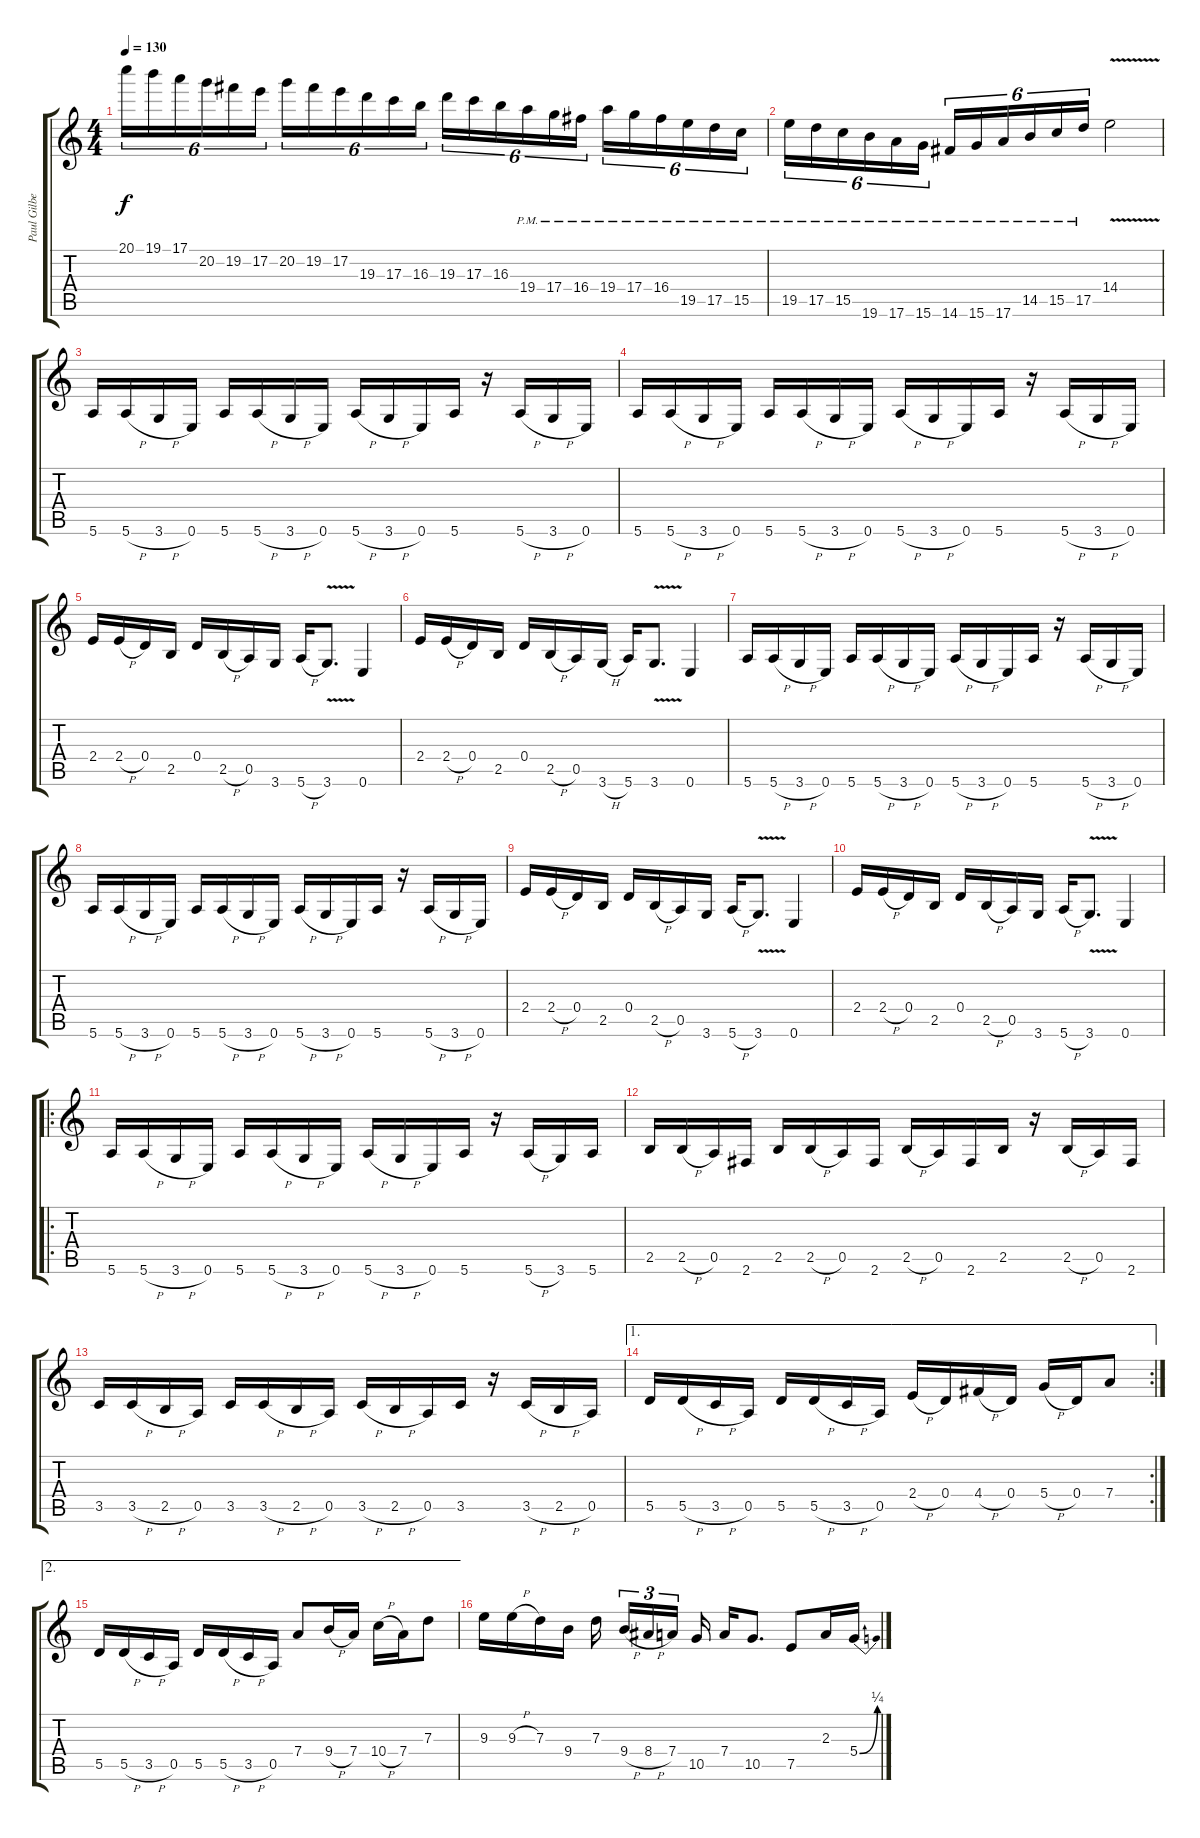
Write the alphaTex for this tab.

\track ("Paul Gilbert (Lead Guitar)" "Paul Gilbe") {instrument distortionguitar}
\staff {score tabs}
\tuning (E4 B3 G3 D3 A2 E2) {hide}
\ts (4 4)
\tempo 130
\clef g2
\ks c
20.1.16{tu (6 4) dy f} 19.1.16{tu (6 4)} 17.1.16{tu (6 4)} 20.2.16{tu (6 4)} 19.2.16{tu (6 4)} 17.2.16{tu (6 4)} 20.2.16{tu (6 4)} 19.2.16{tu (6 4)} 17.2.16{tu (6 4)} 19.3.16{tu (6 4)} 17.3.16{tu (6 4)} 16.3.16{tu (6 4)} 19.3.16{tu (6 4)} 17.3.16{tu (6 4)} 16.3.16{tu (6 4)} 19.4{pm}.16{tu (6 4)} 17.4{pm}.16{tu (6 4)} 16.4{pm}.16{tu (6 4)} 19.4{pm}.16{tu (6 4)} 17.4{pm}.16{tu (6 4)} 16.4{pm}.16{tu (6 4)} 19.5{pm}.16{tu (6 4)} 17.5{pm}.16{tu (6 4)} 15.5{pm}.16{tu (6 4)} |
19.5{pm}.16{tu (6 4)} 17.5{pm}.16{tu (6 4)} 15.5{pm}.16{tu (6 4)} 19.6{pm}.16{tu (6 4)} 17.6{pm}.16{tu (6 4)} 15.6{pm}.16{tu (6 4)} 14.6{pm}.16{tu (6 4)} 15.6{pm}.16{tu (6 4)} 17.6{pm}.16{tu (6 4)} 14.5{pm}.16{tu (6 4)} 15.5{pm}.16{tu (6 4)} 17.5{pm}.16{tu (6 4)} 14.4{v}.2 |
5.6.16 5.6{h}.16 3.6{h}.16 0.6.16 5.6.16 5.6{h}.16 3.6{h}.16 0.6.16 5.6{h}.16 3.6{h}.16 0.6.16 5.6.16 r.16 5.6{h}.16 3.6{h}.16 0.6.16 |
5.6.16 5.6{h}.16 3.6{h}.16 0.6.16 5.6.16 5.6{h}.16 3.6{h}.16 0.6.16 5.6{h}.16 3.6{h}.16 0.6.16 5.6.16 r.16 5.6{h}.16 3.6{h}.16 0.6.16 |
2.4.16 2.4{h}.16 0.4.16 2.5.16 0.4.16 2.5{h}.16 0.5.16 3.6.16 5.6{h}.16 3.6{v}.8{d} 0.6.4 |
2.4.16 2.4{h}.16 0.4.16 2.5.16 0.4.16 2.5{h}.16 0.5.16 3.6{h}.16 5.6.16 3.6{v}.8{d} 0.6.4 |
5.6.16 5.6{h}.16 3.6{h}.16 0.6.16 5.6.16 5.6{h}.16 3.6{h}.16 0.6.16 5.6{h}.16 3.6{h}.16 0.6.16 5.6.16 r.16 5.6{h}.16 3.6{h}.16 0.6.16 |
5.6.16 5.6{h}.16 3.6{h}.16 0.6.16 5.6.16 5.6{h}.16 3.6{h}.16 0.6.16 5.6{h}.16 3.6{h}.16 0.6.16 5.6.16 r.16 5.6{h}.16 3.6{h}.16 0.6.16 |
2.4.16 2.4{h}.16 0.4.16 2.5.16 0.4.16 2.5{h}.16 0.5.16 3.6.16 5.6{h}.16 3.6{v}.8{d} 0.6.4 |
2.4.16 2.4{h}.16 0.4.16 2.5.16 0.4.16 2.5{h}.16 0.5.16 3.6.16 5.6{h}.16 3.6{v}.8{d} 0.6.4 |
\ro
5.6.16 5.6{h}.16 3.6{h}.16 0.6.16 5.6.16 5.6{h}.16 3.6{h}.16 0.6.16 5.6{h}.16 3.6{h}.16 0.6.16 5.6.16 r.16 5.6{h}.16 3.6.16 5.6.16 |
2.5.16 2.5{h}.16 0.5.16 2.6.16 2.5.16 2.5{h}.16 0.5.16 2.6.16 2.5{h}.16 0.5.16 2.6.16 2.5.16 r.16 2.5{h}.16 0.5.16 2.6.16 |
3.5.16 3.5{h}.16 2.5{h}.16 0.5.16 3.5.16 3.5{h}.16 2.5{h}.16 0.5.16 3.5{h}.16 2.5{h}.16 0.5.16 3.5.16 r.16 3.5{h}.16 2.5{h}.16 0.5.16 |
\ae 1
\rc 2
5.5.16 5.5{h}.16 3.5{h}.16 0.5.16 5.5.16 5.5{h}.16 3.5{h}.16 0.5.16 2.4{h}.16 0.4.16 4.4{h}.16 0.4.16 5.4{h}.16 0.4.16 7.4.8 |
\ae 2
5.5.16 5.5{h}.16 3.5{h}.16 0.5.16 5.5.16 5.5{h}.16 3.5{h}.16 0.5.16 7.4.8 9.4{h}.16 7.4.16 10.4{h}.16 7.4.16 7.3.8 |
9.3.16 9.3{h}.16 7.3.16 9.4.16 7.3.16{beam splitsecondary} 9.4{h}.16{tu (3 2)} 8.4{h}.16{tu (3 2)} 7.4.16{tu (3 2) beam splitsecondary} 10.5.16 7.4.16 10.5.8{d} 7.5.8 2.3.16 5.4{be (bend 0 0 60 1)}.16
